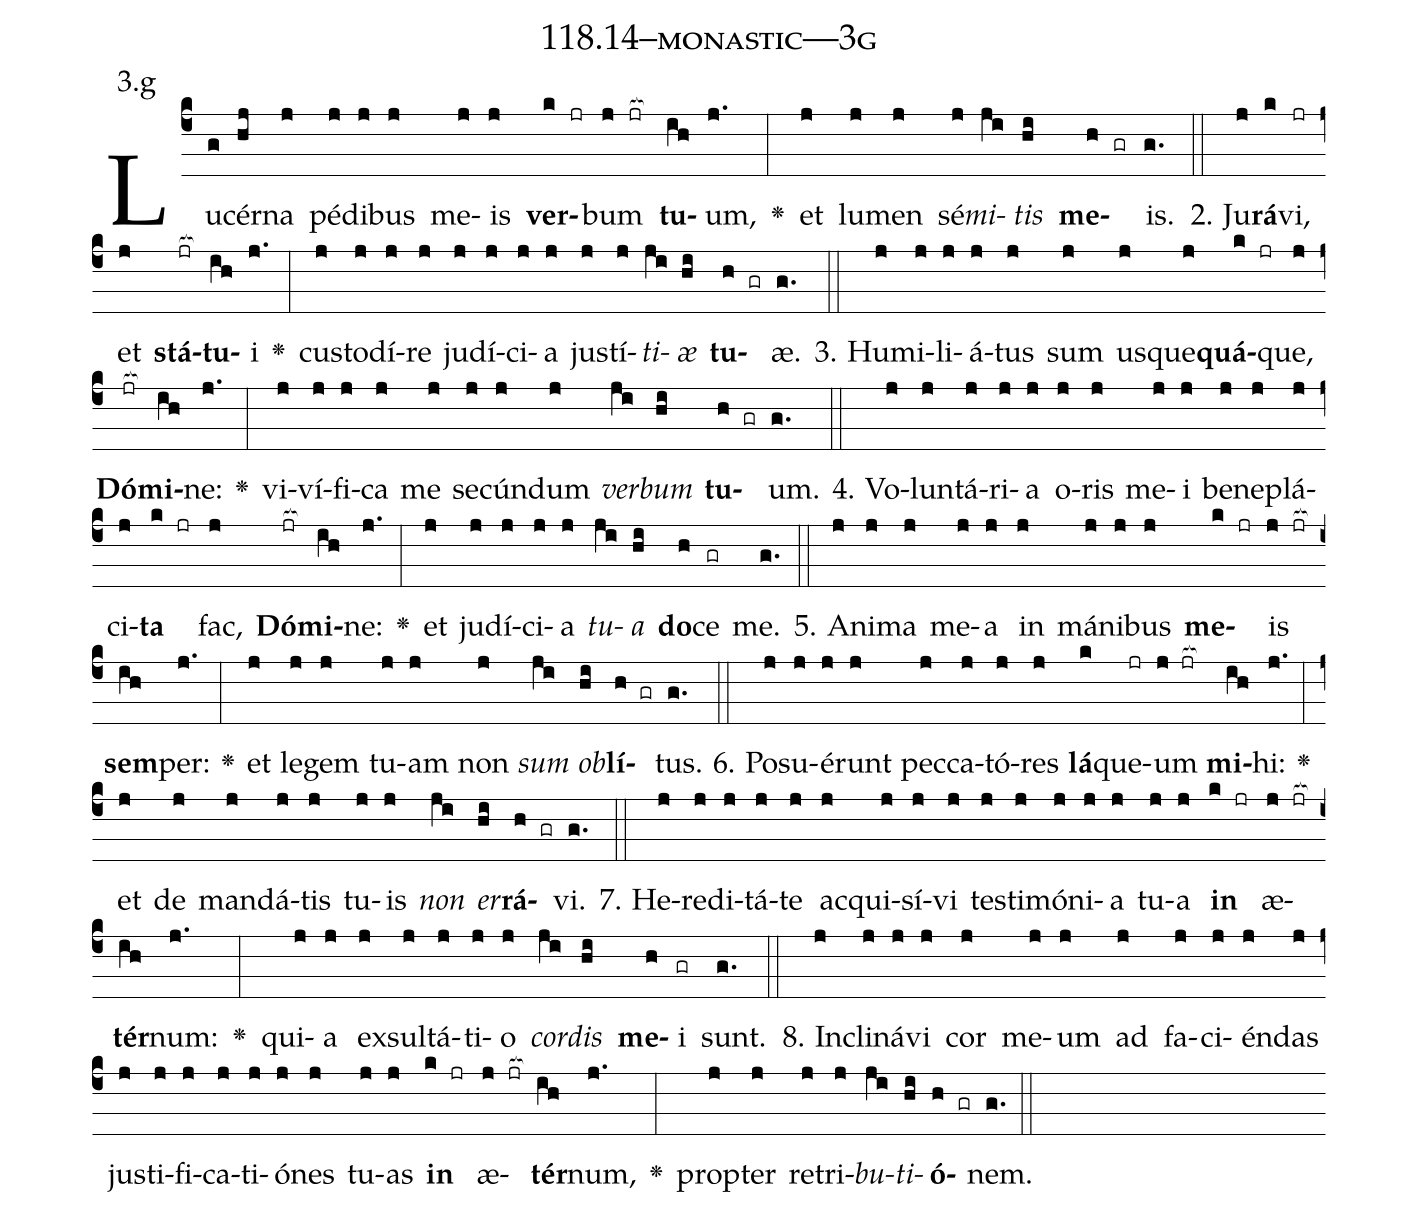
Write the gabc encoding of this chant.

name: 118.14--monastic---3g;
annotation: 3.g;
%%
(c4)Lu(g)cér(hj)na(j) pé(j)di(j)bus(j) me(j)is(j) <b>ver</b>(k jr)bum(j jr[ocb:1{]) <b>tu</b>(ih[ocb:0}])um,(j.) <v>\greheightstar</v>(:) et(j) lu(j)men(j) sé(j)<i>mi</i>(ji)<i>tis</i>(hi) <b>me</b>(h gr)is.(g.) (::)
2. Ju(j)<b>rá</b>(k)vi,(jr) et(j) <b>stá</b>(jr[ocb:1{])<b>tu</b>(ih[ocb:0}])i(j.) <v>\greheightstar</v>(:) cus(j)to(j)dí(j)re(j) ju(j)dí(j)ci(j)a(j) jus(j)tí(j)<i>ti</i>(ji)<i>æ</i>(hi) <b>tu</b>(h gr)æ.(g.) (::)
3. Hu(j)mi(j)li(j)á(j)tus(j) sum(j) us(j)que(j)<b>quá</b>(k jr)que,(j) <b>Dó</b>(jr[ocb:1{])<b>mi</b>(ih[ocb:0}])ne:(j.) <v>\greheightstar</v>(:) vi(j)ví(j)fi(j)ca(j) me(j) se(j)cún(j)dum(j) <i>ver</i>(ji)<i>bum</i>(hi) <b>tu</b>(h gr)um.(g.) (::)
4. Vo(j)lun(j)tá(j)ri(j)a(j) o(j)ris(j) me(j)i(j) be(j)ne(j)plá(j)ci(j)<b>ta</b>(k jr) fac,(j) <b>Dó</b>(jr[ocb:1{])<b>mi</b>(ih[ocb:0}])ne:(j.) <v>\greheightstar</v>(:) et(j) ju(j)dí(j)ci(j)a(j) <i>tu</i>(ji)<i>a</i>(hi) <b>do</b>(h)ce(gr) me.(g.) (::)
5. A(j)ni(j)ma(j) me(j)a(j) in(j) má(j)ni(j)bus(j) <b>me</b>(k jr)is(j jr[ocb:1{]) <b>sem</b>(ih[ocb:0}])per:(j.) <v>\greheightstar</v>(:) et(j) le(j)gem(j) tu(j)am(j) non(j) <i>sum</i>(ji) <i>ob</i>(hi)<b>lí</b>(h gr)tus.(g.) (::)
6. Po(j)su(j)é(j)runt(j) pec(j)ca(j)tó(j)res(j) <b>lá</b>(k)que(jr)um(j jr[ocb:1{]) <b>mi</b>(ih[ocb:0}])hi:(j.) <v>\greheightstar</v>(:) et(j) de(j) man(j)dá(j)tis(j) tu(j)is(j) <i>non</i>(ji) <i>er</i>(hi)<b>rá</b>(h gr)vi.(g.) (::)
7. He(j)re(j)di(j)tá(j)te(j) ac(j)qui(j)sí(j)vi(j) tes(j)ti(j)mó(j)ni(j)a(j) tu(j)a(j) <b>in</b>(k jr) æ(j jr[ocb:1{])<b>tér</b>(ih[ocb:0}])num:(j.) <v>\greheightstar</v>(:) qui(j)a(j) ex(j)sul(j)tá(j)ti(j)o(j) <i>cor</i>(ji)<i>dis</i>(hi) <b>me</b>(h)i(gr) sunt.(g.) (::)
8. In(j)cli(j)ná(j)vi(j) cor(j) me(j)um(j) ad(j) fa(j)ci(j)én(j)das(j) jus(j)ti(j)fi(j)ca(j)ti(j)ó(j)nes(j) tu(j)as(j) <b>in</b>(k jr) æ(j jr[ocb:1{])<b>tér</b>(ih[ocb:0}])num,(j.) <v>\greheightstar</v>(:) prop(j)ter(j) re(j)tri(j)<i>bu</i>(ji)<i>ti</i>(hi)<b>ó</b>(h gr)nem.(g.) (::)
